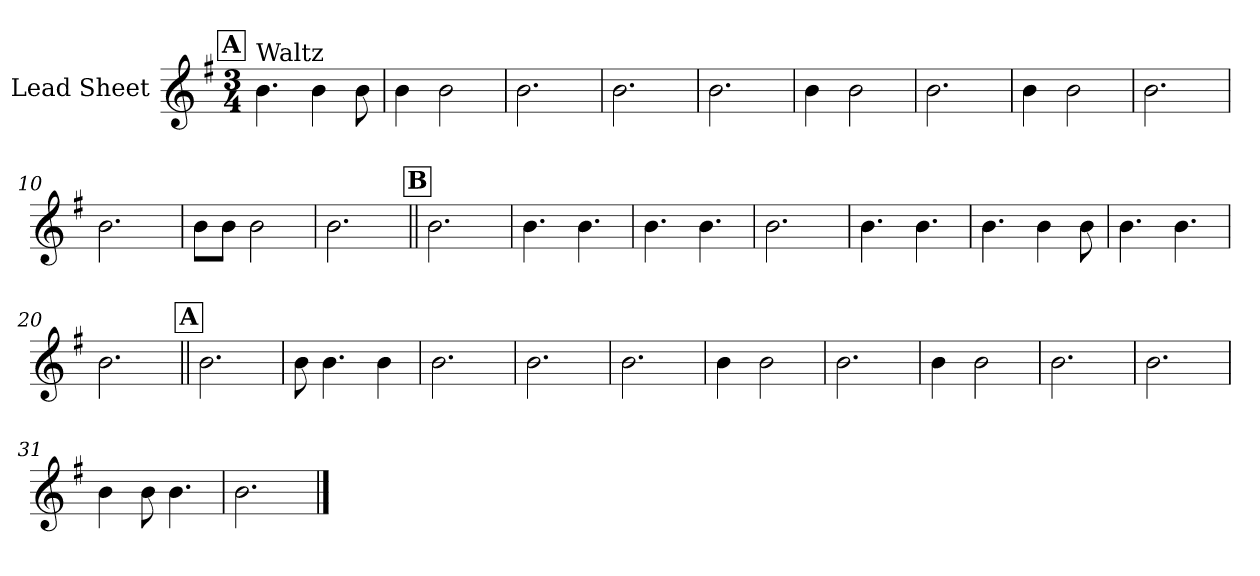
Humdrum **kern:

**kern
*part1
*staff1
*I"Lead Sheet
*clefG2
*k[f#]
*G:
*M3/4
!!LO:REH:place=s1:a:fs=14:t=A
=1
!LO:TX:a:t=Waltz
4.b\
4b\
8b\
=2
4b\
2b\
=3
2.b\
=4
2.b\
!!LO:LB:g=z
=5
2.b\
=6
4b\
2b\
=7
2.b\
=8
4b\
2b\
!!LO:LB:g=z
=9
2.b\
=10
2.b\
=11
8b\L
8b\J
2b\
=12
2.b\
!!LO:LB:g=z
!!LO:REH:place=s1:a:fs=14:t=B
=13||
2.b\
=14
4.b\
4.b\
=15
4.b\
4.b\
=16
2.b\
!!LO:LB:g=z
=17
4.b\
4.b\
=18
4.b\
4b\
8b\
=19
4.b\
4.b\
=20
2.b\
!!LO:LB:g=z
!!LO:REH:place=s1:a:fs=14:t=A
=21||
2.b\
=22
8b\
4.b\
4b\
=23
2.b\
=24
2.b\
!!LO:LB:g=z
=25
2.b\
=26
4b\
2b\
=27
2.b\
=28
4b\
2b\
!!LO:LB:g=z
=29
2.b\
=30
2.b\
=31
4b\
8b\
4.b\
=32
2.b\
==
*-
